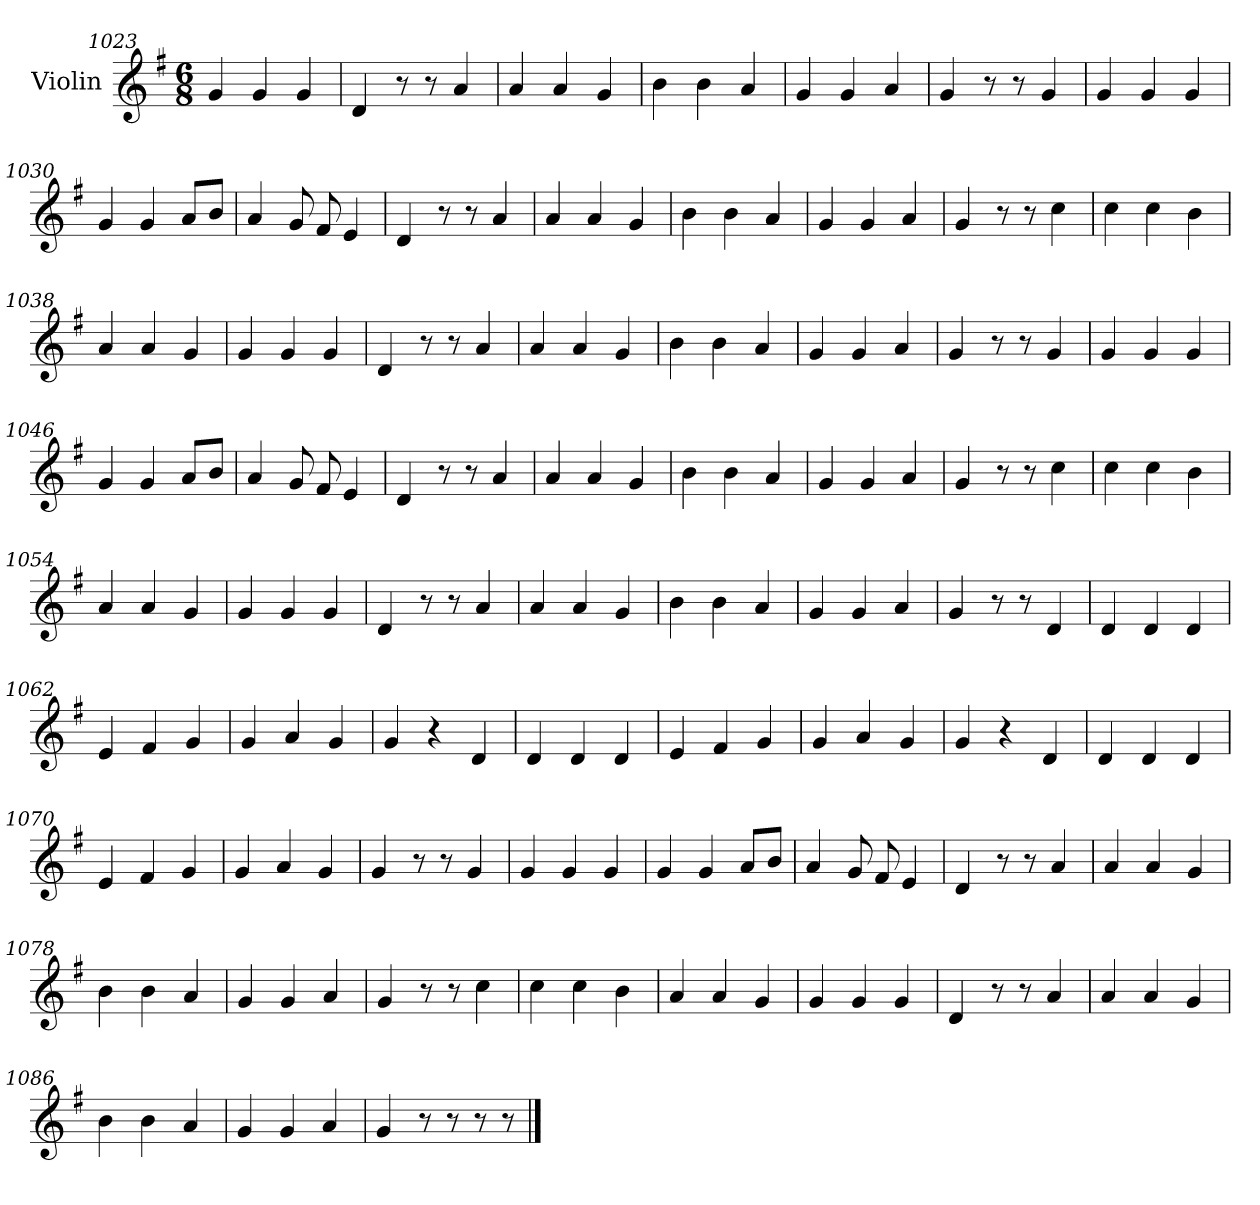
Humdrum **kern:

**kern
*part1
*staff1
*I"Violin
*clefG2
*k[f#]
*G:
*M6/8
=1023
4g/
4g/
4g/
=1024
4d/
8r
8r
4a/
!!LO:LB:g=z
=1025
4a/
4a/
4g/
=1026
4b\
4b\
4a/
=1027
4g/
4g/
4a/
=1028
4g/
8r
8r
4g/
=1029
4g/
4g/
4g/
=1030
4g/
4g/
8a/L
8b/J
=1031
4a/
8g/
8f#/
4e/
!!LO:LB:g=z
=1032
4d/
8r
8r
4a/
=1033
4a/
4a/
4g/
=1034
4b\
4b\
4a/
=1035
4g/
4g/
4a/
=1036
4g/
8r
8r
4cc\
=1037
4cc\
4cc\
4b\
=1038
4a/
4a/
4g/
!!LO:LB:g=z
=1039
4g/
4g/
4g/
=1040
4d/
8r
8r
4a/
=1041
4a/
4a/
4g/
=1042
4b\
4b\
4a/
=1043
4g/
4g/
4a/
=1044
4g/
8r
8r
4g/
=1045
4g/
4g/
4g/
!!LO:PB:g=z
=1046
4g/
4g/
8a/L
8b/J
=1047
4a/
8g/
8f#/
4e/
=1048
4d/
8r
8r
4a/
=1049
4a/
4a/
4g/
=1050
4b\
4b\
4a/
=1051
4g/
4g/
4a/
=1052
4g/
8r
8r
4cc\
!!LO:LB:g=z
=1053
4cc\
4cc\
4b\
=1054
4a/
4a/
4g/
=1055
4g/
4g/
4g/
=1056
4d/
8r
8r
4a/
=1057
4a/
4a/
4g/
=1058
4b\
4b\
4a/
=1059
4g/
4g/
4a/
!!LO:LB:g=z
=1060
4g/
8r
8r
4d/
=1061
4d/
4d/
4d/
=1062
4ei/
4f#i/
4gi/
=1063
4g/
4a/
4g/
=1064
4g/
4r
4d/
=1065
4d/
4d/
4d/
=1066
4ei/
4f#i/
4gi/
!!LO:LB:g=z
=1067
4g/
4a/
4g/
=1068
4g/
4r
4d/
=1069
4d/
4d/
4d/
=1070
4ei/
4f#i/
4gi/
=1071
4g/
4a/
4g/
=1072
4g/
8r
8r
4g/
=1073
4g/
4g/
4g/
!!LO:LB:g=z
=1074
4g/
4g/
8a/L
8b/J
=1075
4a/
8g/
8f#/
4e/
=1076
4d/
8r
8r
4a/
=1077
4a/
4a/
4g/
=1078
4b\
4b\
4a/
=1079
4g/
4g/
4a/
=1080
4g/
8r
8r
4cc\
!!LO:LB:g=z
=1081
4cc\
4cc\
4b\
=1082
4a/
4a/
4g/
=1083
4g/
4g/
4g/
=1084
4d/
8r
8r
4a/
=1085
4a/
4a/
4g/
=1086
4b\
4b\
4a/
=1087
4g/
4g/
4a/
!!LO:LB:g=z
=1088
4g/
8r
8r
8r
8r
==
*-
